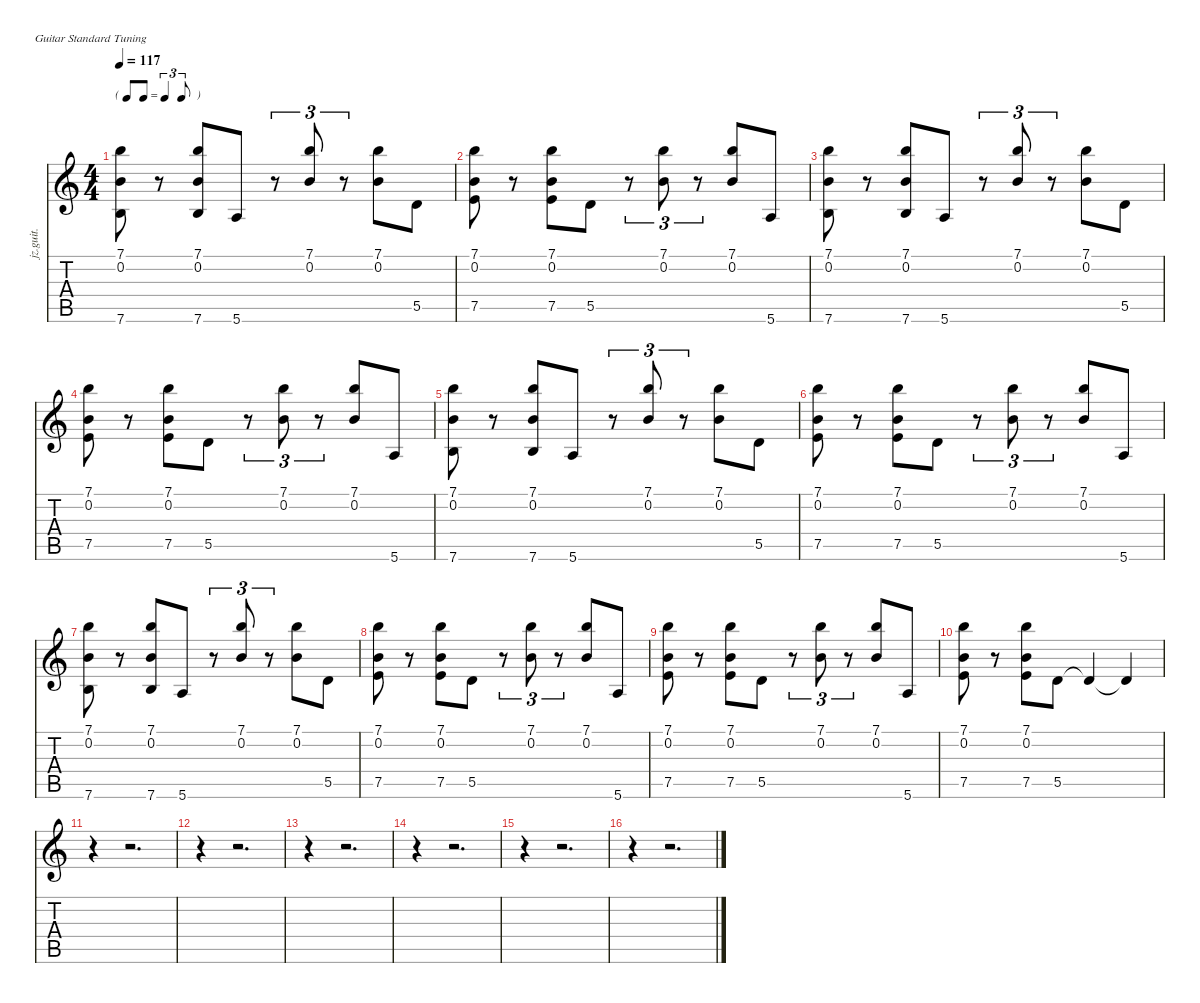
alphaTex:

\defaultSystemsLayout 4
\hideDynamics
\bracketExtendMode nobrackets
\otherSystemsTrackNameOrientation horizontal
\track ("Guitare Rythm Tapping" "jz.guit.") {instrument electricguitarjazz}
\staff {score tabs}
\tuning (E4 B3 G3 D3 A2 E2)
\ts (4 4)
\tf triplet8th
\tempo 117
\clef g2
\ks c
(7.1 0.2 7.6).8{dy f beam Down} r.8{beam Down} (7.1 0.2 7.6).8{beam Up} 5.6.8{beam Up} r.8{tu (3 2) beam Up} (7.1 0.2).8{tu (3 2) beam Down} r.8{tu (3 2) beam Down} (7.1 0.2).8{beam Down} 5.5.8{beam Down} |
(7.1 0.2 7.5).8{beam Down} r.8{beam Down} (7.1 0.2 7.5).8{beam Down} 5.5.8{beam Down} r.8{tu (3 2) beam Down} (7.1 0.2).8{tu (3 2) beam Down} r.8{tu (3 2) beam Down} (7.1 0.2).8{beam Up} 5.6.8{beam Up} |
(7.1 0.2 7.6).8{beam Down} r.8{beam Down} (7.1 0.2 7.6).8{beam Up} 5.6.8{beam Up} r.8{tu (3 2) beam Up} (7.1 0.2).8{tu (3 2) beam Down} r.8{tu (3 2) beam Down} (7.1 0.2).8{beam Down} 5.5.8{beam Down} |
(7.1 0.2 7.5).8{beam Down} r.8{beam Down} (7.1 0.2 7.5).8{beam Down} 5.5.8{beam Down} r.8{tu (3 2) beam Down} (7.1 0.2).8{tu (3 2) beam Down} r.8{tu (3 2) beam Down} (7.1 0.2).8{beam Up} 5.6.8{beam Up} |
(7.1 0.2 7.6).8{beam Down} r.8{beam Down} (7.1 0.2 7.6).8{beam Up} 5.6.8{beam Up} r.8{tu (3 2) beam Up} (7.1 0.2).8{tu (3 2) beam Down} r.8{tu (3 2) beam Down} (7.1 0.2).8{beam Down} 5.5.8{beam Down} |
(7.1 0.2 7.5).8{beam Down} r.8{beam Down} (7.1 0.2 7.5).8{beam Down} 5.5.8{beam Down} r.8{tu (3 2) beam Down} (7.1 0.2).8{tu (3 2) beam Down} r.8{tu (3 2) beam Down} (7.1 0.2).8{beam Up} 5.6.8{beam Up} |
(7.1 0.2 7.6).8{beam Down} r.8{beam Down} (7.1 0.2 7.6).8{beam Up} 5.6.8{beam Up} r.8{tu (3 2) beam Up} (7.1 0.2).8{tu (3 2) beam Down} r.8{tu (3 2) beam Down} (7.1 0.2).8{beam Down} 5.5.8{beam Down} |
(7.1 0.2 7.5).8{beam Down} r.8{beam Down} (7.1 0.2 7.5).8{beam Down} 5.5.8{beam Down} r.8{tu (3 2) beam Down} (7.1 0.2).8{tu (3 2) beam Down} r.8{tu (3 2) beam Down} (7.1 0.2).8{beam Up} 5.6.8{beam Up} |
(7.1 0.2 7.5).8{beam Down} r.8{beam Down} (7.1 0.2 7.5).8{beam Down} 5.5.8{beam Down} r.8{tu (3 2) beam Down} (7.1 0.2).8{tu (3 2) beam Down} r.8{tu (3 2) beam Down} (7.1 0.2).8{beam Up} 5.6.8{beam Up} |
(7.1 0.2 7.5).8{beam Down} r.8{beam Down} (7.1 0.2 7.5).8{beam Down} 5.5.8{beam Down} 5.5{t}.4{beam Up} 5.5{t}.4{beam Up} |
r.4{beam Down} r.2{d beam Down} |
r.4{beam Down} r.2{d beam Down} |
r.4{beam Down} r.2{d beam Down} |
r.4{beam Down} r.2{d beam Down} |
r.4{beam Down} r.2{d beam Down} |
r.4{beam Down} r.2{d beam Down}
